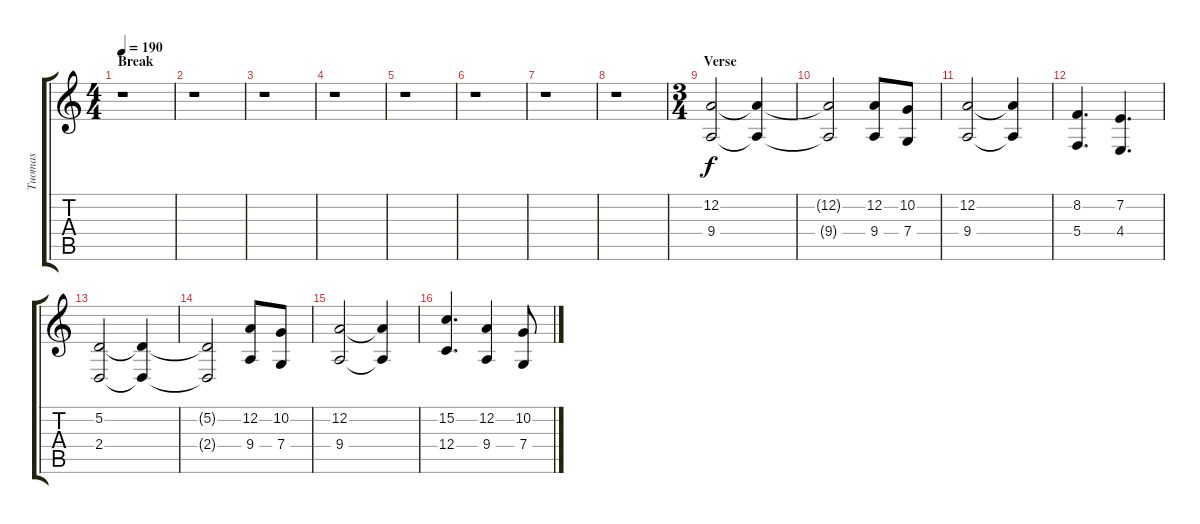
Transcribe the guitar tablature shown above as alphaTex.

\track ("Tuomas" "Tuomas") {instrument tremolostrings}
\staff {score tabs}
\tuning (D4 A3 F3 C3 G2 D2) {hide}
\ts (4 4)
\section ("" "Break")
\tempo 190
\clef g2
\ks c
r.1{dy f} |
r.1 |
r.1 |
r.1 |
r.1 |
r.1 |
r.1 |
r.1 |
\ts (3 4)
\section ("" "Verse")
(12.2 9.4).2 (12.2{t} 9.4{t}).4 |
(12.2{t} 9.4{t}).2 (12.2 9.4).8 (10.2 7.4).8 |
(12.2 9.4).2 (12.2{t} 9.4{t}).4 |
(8.2 5.4).4{d} (7.2 4.4).4{d} |
(5.2 2.4).2 (5.2{t} 2.4{t}).4 |
(5.2{t} 2.4{t}).2 (12.2 9.4).8 (10.2 7.4).8 |
(12.2 9.4).2 (12.2{t} 9.4{t}).4 |
(15.2 12.4).4{d} (12.2 9.4).4 (10.2 7.4).8
